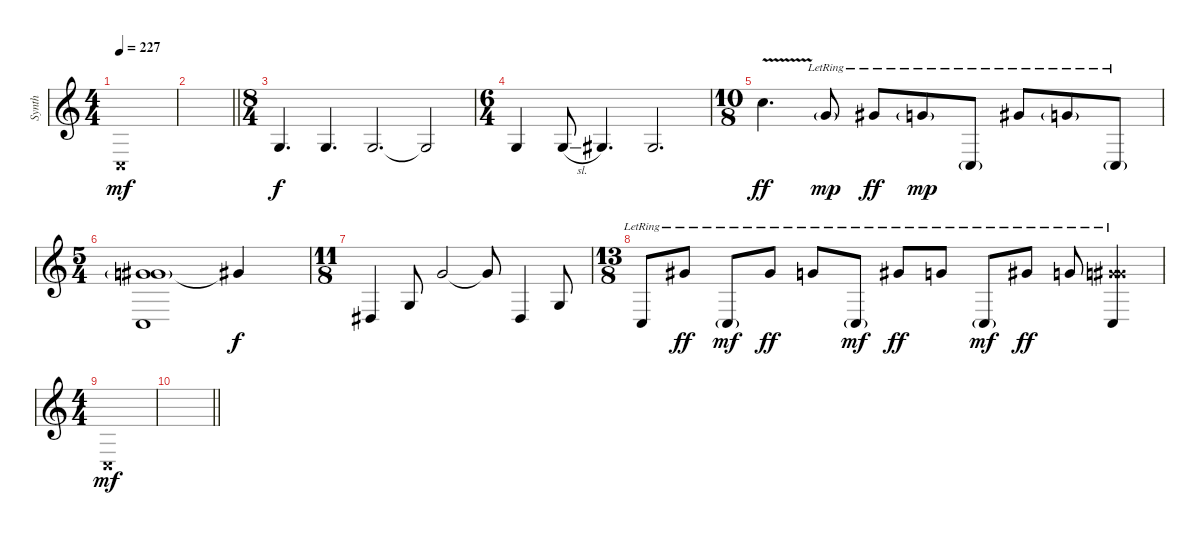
\track ("Synth" "Synth") {instrument pad8sweep}
\staff {score}
\tuning (D4 A3 F3 C3 G2 D2) {hide}
\ts (4 4)
\tempo 227
\clef g2
\ks c
0.4{x}.1{dy mf} |
\barLineRight lightlight
|
\ts (8 4)
\section ("" "")
7.4.4{d dy f} 7.4.4{d} 7.4.2{d} 7.4{t}.2 |
\ts (6 4)
7.4.4 7.4{sl}.8 8.4.4{d} 8.4.2{d} |
\ts (10 8)
15.2{v}.4{d dy ff} 14.3{g lr}.8{dy mp} 11.2{lr}.8{dy ff} 14.3{g lr}.8{dy mp} 0.4{g lr}.8 11.2{lr}.8 14.3{g lr}.8 0.4{g lr}.8 |
\ts (5 4)
(11.2{g} 14.3 0.4).1 11.2{t}.4{dy f} |
\ts (11 8)
13.6.4 12.5.8 14.3.2 14.3{t}.8 13.6.4 12.5.8 |
\ts (13 8)
0.4{lr}.8 11.2{lr}.8{dy ff} 0.4{g lr}.8{dy mf} 11.2{lr}.8{dy ff} 14.3{lr}.8 0.4{g lr}.8{dy mf} 11.2{lr}.8{dy ff} 14.3{lr}.8 0.4{g lr}.8{dy mf} 11.2{lr}.8{dy ff} 14.3{lr}.8 (11.2{x} 14.3{x} 0.4{lr}).4 |
\ts (4 4)
0.4{x}.1{dy mf} |
\barLineRight lightlight
